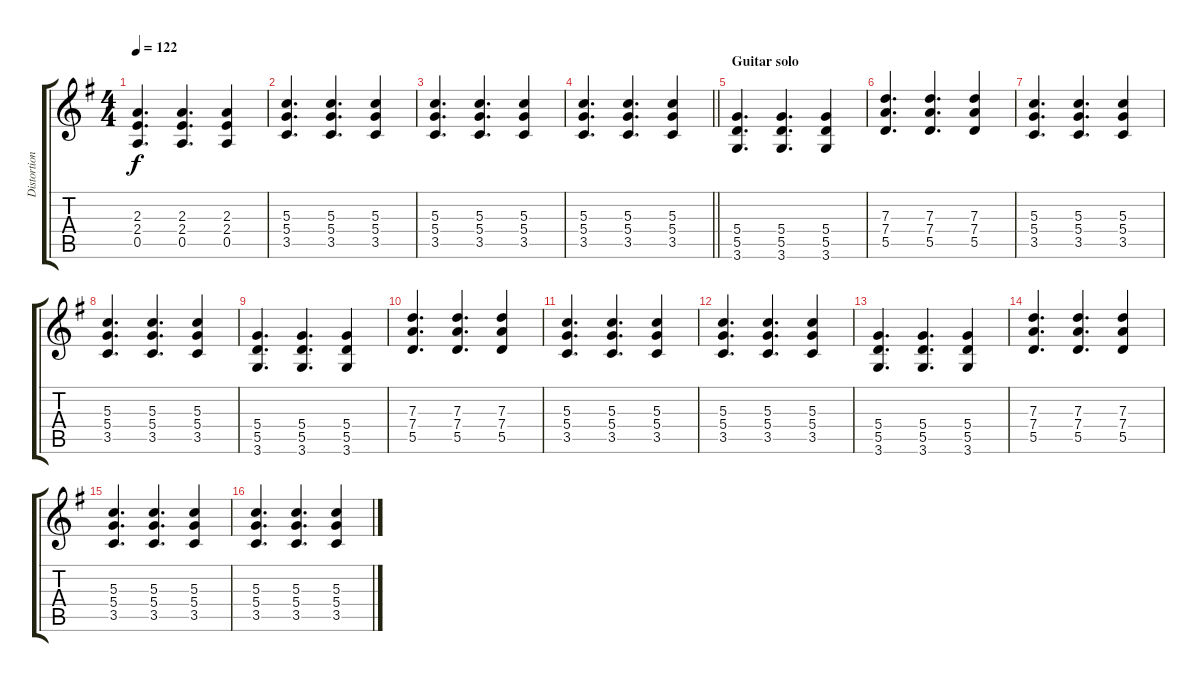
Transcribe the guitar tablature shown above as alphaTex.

\track ("Distortion guitar" "Distortion") {instrument distortionguitar}
\staff {score tabs}
\tuning (E4 B3 G3 D3 A2 E2) {hide}
\ts (4 4)
\tempo 122
\clef g2
\ks g
(2.3 2.4 0.5).4{d dy f} (2.3 2.4 0.5).4{d} (2.3 2.4 0.5).4 |
(5.3 5.4 3.5).4{d} (5.3 5.4 3.5).4{d} (5.3 5.4 3.5).4 |
(5.3 5.4 3.5).4{d} (5.3 5.4 3.5).4{d} (5.3 5.4 3.5).4 |
\barLineRight lightlight
(5.3 5.4 3.5).4{d} (5.3 5.4 3.5).4{d} (5.3 5.4 3.5).4 |
\section ("" "Guitar solo")
(5.4 5.5 3.6).4{d} (5.4 5.5 3.6).4{d} (5.4 5.5 3.6).4 |
(7.3 7.4 5.5).4{d} (7.3 7.4 5.5).4{d} (7.3 7.4 5.5).4 |
(5.3 5.4 3.5).4{d} (5.3 5.4 3.5).4{d} (5.3 5.4 3.5).4 |
(5.3 5.4 3.5).4{d} (5.3 5.4 3.5).4{d} (5.3 5.4 3.5).4 |
(5.4 5.5 3.6).4{d} (5.4 5.5 3.6).4{d} (5.4 5.5 3.6).4 |
(7.3 7.4 5.5).4{d} (7.3 7.4 5.5).4{d} (7.3 7.4 5.5).4 |
(5.3 5.4 3.5).4{d} (5.3 5.4 3.5).4{d} (5.3 5.4 3.5).4 |
(5.3 5.4 3.5).4{d} (5.3 5.4 3.5).4{d} (5.3 5.4 3.5).4 |
(5.4 5.5 3.6).4{d} (5.4 5.5 3.6).4{d} (5.4 5.5 3.6).4 |
(7.3 7.4 5.5).4{d} (7.3 7.4 5.5).4{d} (7.3 7.4 5.5).4 |
(5.3 5.4 3.5).4{d} (5.3 5.4 3.5).4{d} (5.3 5.4 3.5).4 |
(5.3 5.4 3.5).4{d} (5.3 5.4 3.5).4{d} (5.3 5.4 3.5).4
